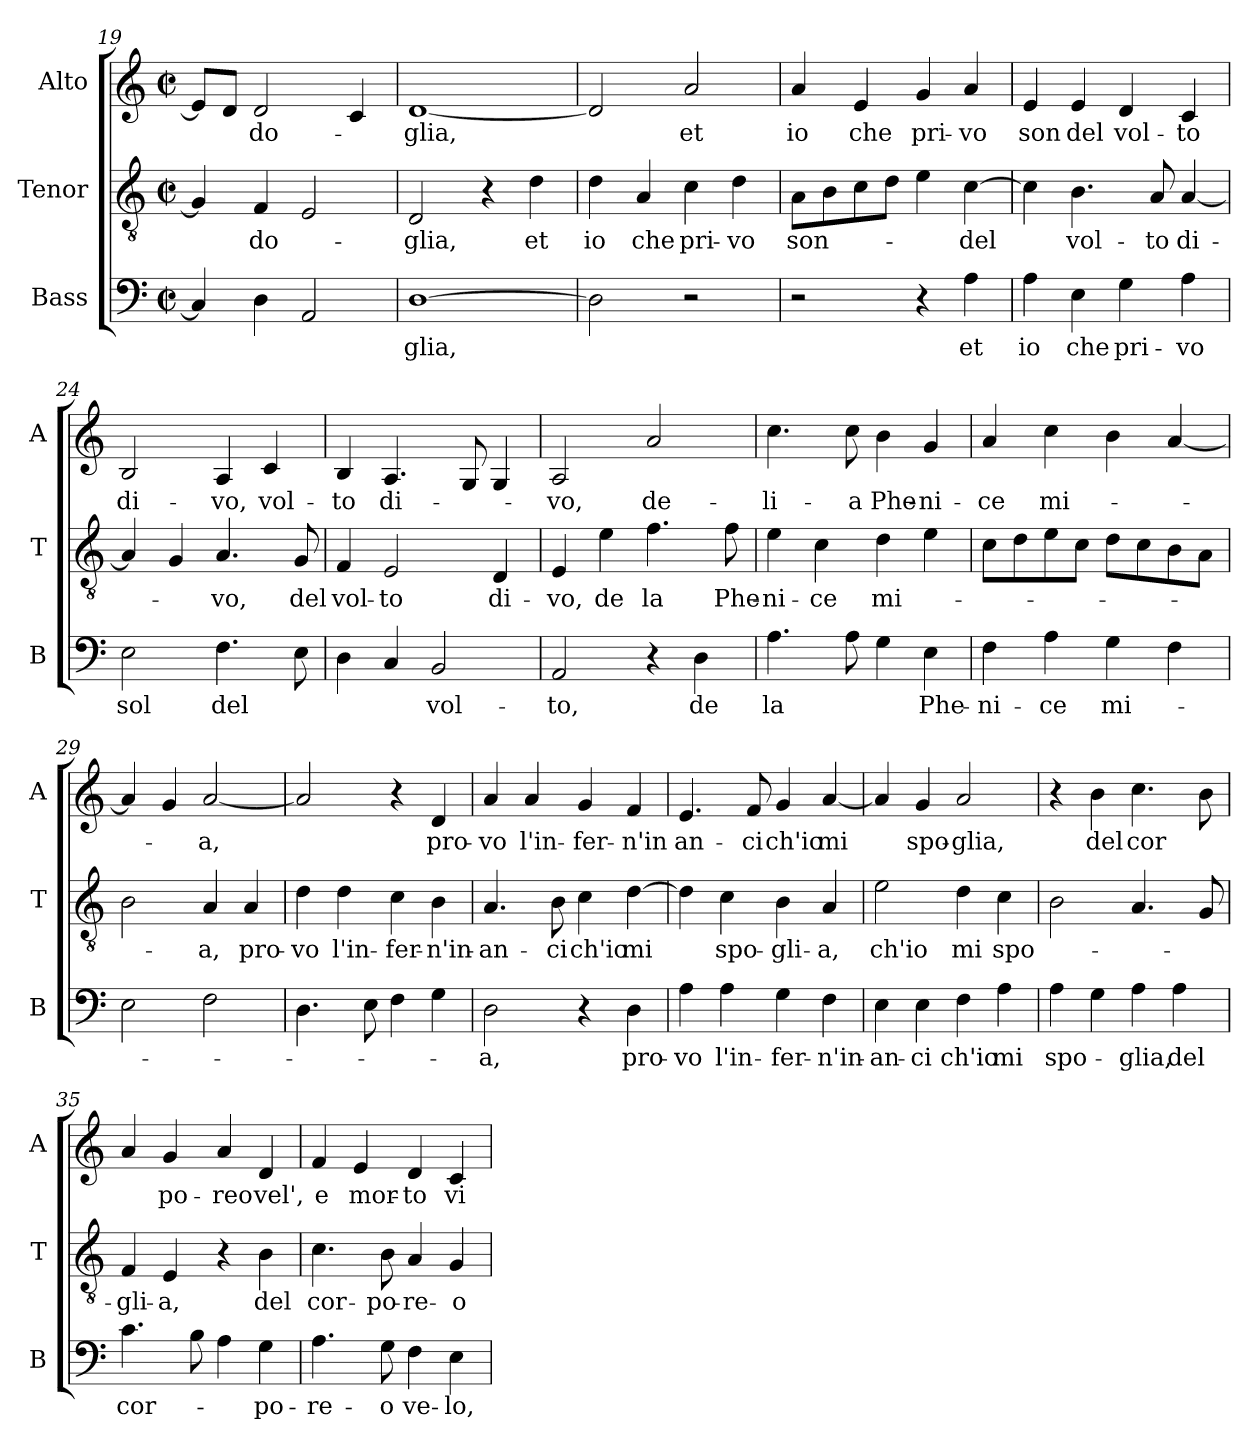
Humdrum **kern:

**kern	**text	**kern	**text	**kern	**text
*part3	*part3	*part2	*part2	*part1	*part1
*staff3	*staff3	*staff2	*staff2	*staff1	*staff1
*I"Bass	*	*I"Tenor	*	*I"Alto	*
*I'B	*	*I'T	*	*I'A	*
*clefF4	*	*clefGv2	*	*clefG2	*
*k[]	*	*k[]	*	*k[]	*
*C:	*	*C:	*	*C:	*
*M2/2	*	*M2/2	*	*M2/2	*
*met(c|)	*	*met(c|)	*	*met(c|)	*
=19	=19	=19	=19	=19	=19
4C/]	.	4G/]	.	8e/L]	.
.	.	.	.	8d/J	.
!	!	!	!LO:LY:b	!	!LO:LY:b
4D\	.	4F/	do-	2d/	do-
2AA/	.	2E/	.	.	.
.	.	.	.	4c/	.
=20	=20	=20	=20	=20	=20
!	!LO:LY:b	!	!LO:LY:b	!	!LO:LY:b
[1D	-glia,	2D/	-glia,	[1d	-glia,
.	.	4r	.	.	.
!	!	!	!LO:LY:b	!	!
.	.	4d\	et	.	.
!!LO:LB:g=z
=21	=21	=21	=21	=21	=21
!	!	!	!LO:LY:b	!	!
2D\]	.	4d\	io	2d/]	.
!	!	!	!LO:LY:b	!	!
.	.	4A/	che	.	.
!	!	!	!LO:LY:b	!	!LO:LY:b
2r	.	4c\	pri-	2a/	et
!	!	!	!LO:LY:b	!	!
.	.	4d\	-vo	.	.
=22	=22	=22	=22	=22	=22
!	!	!	!LO:LY:b	!	!LO:LY:b
2r	.	8A\L	son-	4a/	io
.	.	8B\	.	.	.
!	!	!	!	!	!LO:LY:b
.	.	8c\	.	4e/	che
.	.	8d\J	.	.	.
!	!	!	!	!	!LO:LY:b
4r	.	4e\	.	4g/	pri-
!	!LO:LY:b	!	!LO:LY:b	!	!LO:LY:b
4A\	et	[4c\	-del	4a/	-vo
=23	=23	=23	=23	=23	=23
!	!LO:LY:b	!	!	!	!LO:LY:b
4A\	io	4c\]	.	4e/	son
!	!LO:LY:b	!	!LO:LY:b	!	!LO:LY:b
4E\	che	4.B\	vol-	4e/	del
!	!LO:LY:b	!	!	!	!LO:LY:b
4G\	pri-	.	.	4d/	vol-
!	!	!	!LO:LY:b	!	!
.	.	8A/	-to	.	.
!	!LO:LY:b	!	!LO:LY:b	!	!LO:LY:b
4A\	-vo	[4A/	di-	4c/	-to
=24	=24	=24	=24	=24	=24
!	!LO:LY:b	!	!	!	!LO:LY:b
2E\	sol	4A/]	.	2B/	di-
.	.	4G/	.	.	.
!	!LO:LY:b	!	!LO:LY:b	!	!LO:LY:b
4.F\	del	4.A/	-vo,	4A/	-vo,
!	!	!	!	!	!LO:LY:b
.	.	.	.	4c/	vol-
!	!	!	!LO:LY:b	!	!
8E\	.	8G/	del	.	.
=25	=25	=25	=25	=25	=25
!	!	!	!LO:LY:b	!	!LO:LY:b
4D\	.	4F/	vol-	4B/	-to
!	!	!	!LO:LY:b	!	!LO:LY:b
4C/	.	2E/	-to	4.A/	di-
!	!LO:LY:b	!	!	!	!
2BB/	vol-	.	.	.	.
.	.	.	.	8G/	.
!	!	!	!LO:LY:b	!	!
.	.	4D/	di-	4G/	.
!!LO:LB:g=z
=26	=26	=26	=26	=26	=26
!	!LO:LY:b	!	!LO:LY:b	!	!LO:LY:b
2AA/	-to,	4E/	-vo,	2A/	-vo,
!	!	!	!LO:LY:b	!	!
.	.	4e\	de	.	.
!	!	!	!LO:LY:b	!	!LO:LY:b
4r	.	4.f\	la	2a/	de-
!	!LO:LY:b	!	!	!	!
4D\	de	.	.	.	.
!	!	!	!LO:LY:b	!	!
.	.	8f\	Phe-	.	.
=27	=27	=27	=27	=27	=27
!	!LO:LY:b	!	!LO:LY:b	!	!LO:LY:b
4.A\	la	4e\	-ni-	4.cc\	-li-
!	!	!	!LO:LY:b	!	!
.	.	4c\	-ce	.	.
!	!	!	!	!	!LO:LY:b
8A\	.	.	.	8cc\	-a
!	!	!	!LO:LY:b	!	!LO:LY:b
4G\	.	4d\	mi-	4b\	Phe-
!	!LO:LY:b	!	!	!	!LO:LY:b
4E\	Phe-	4e\	.	4g/	-ni-
=28	=28	=28	=28	=28	=28
!	!LO:LY:b	!	!	!	!LO:LY:b
4F\	-ni-	8c\L	.	4a/	-ce
.	.	8d\	.	.	.
!	!LO:LY:b	!	!	!	!LO:LY:b
4A\	-ce	8e\	.	4cc\	mi-
.	.	8c\J	.	.	.
!	!LO:LY:b	!	!	!	!
4G\	mi-	8d\L	.	4b\	.
.	.	8c\	.	.	.
4F\	.	8B\	.	[4a/	.
.	.	8A\J	.	.	.
=29	=29	=29	=29	=29	=29
2E\	.	2B\	.	4a/]	.
.	.	.	.	4g/	.
!	!	!	!LO:LY:b	!	!LO:LY:b
2F\	.	4A/	-a,	[2a/	-a,
!	!	!	!LO:LY:b	!	!
.	.	4A/	pro-	.	.
=30	=30	=30	=30	=30	=30
!	!	!	!LO:LY:b	!	!
4.D\	.	4d\	-vo	2a/]	.
!	!	!	!LO:LY:b	!	!
.	.	4d\	l'in-	.	.
8E\	.	.	.	.	.
!	!	!	!LO:LY:b	!	!
4F\	.	4c\	-fer-	4r	.
!	!	!	!LO:LY:b	!	!LO:LY:b
4G\	.	4B\	-n'in-	4d/	pro-
!!LO:LB:g=z
=31	=31	=31	=31	=31	=31
!	!LO:LY:b	!	!LO:LY:b	!	!LO:LY:b
2D\	-a,	4.A/	-an-	4a/	-vo
!	!	!	!	!	!LO:LY:b
.	.	.	.	4a/	l'in-
!	!	!	!LO:LY:b	!	!
.	.	8B\	-ci	.	.
!	!	!	!LO:LY:b	!	!LO:LY:b
4r	.	4c\	ch'io	4g/	-fer-
!	!LO:LY:b	!	!LO:LY:b	!	!LO:LY:b
4D\	pro-	[4d\	mi	4f/	-n'in
=32	=32	=32	=32	=32	=32
!	!LO:LY:b	!	!	!	!LO:LY:b
4A\	-vo	4d\]	.	4.e/	an-
!	!LO:LY:b	!	!LO:LY:b	!	!
4A\	l'in-	4c\	spo-	.	.
!	!	!	!	!	!LO:LY:b
.	.	.	.	8f/	-ci
!	!LO:LY:b	!	!LO:LY:b	!	!LO:LY:b
4G\	-fer-	4B\	-gli-	4g/	ch'io
!	!LO:LY:b	!	!LO:LY:b	!	!LO:LY:b
4F\	-n'in-	4A/	-a,	[4a/	mi
=33	=33	=33	=33	=33	=33
!	!LO:LY:b	!	!LO:LY:b	!	!
4E\	-an-	2e\	ch'io	4a/]	.
!	!LO:LY:b	!	!	!	!LO:LY:b
4E\	-ci	.	.	4g/	spo-
!	!LO:LY:b	!	!LO:LY:b	!	!LO:LY:b
4F\	ch'io	4d\	mi	2a/	-glia,
!	!LO:LY:b	!	!LO:LY:b	!	!
4A\	mi	4c\	spo-	.	.
=34	=34	=34	=34	=34	=34
!	!LO:LY:b	!	!	!	!
4A\	spo-	2B\	.	4r	.
!	!	!	!	!	!LO:LY:b
4G\	.	.	.	4b\	del
!	!LO:LY:b	!	!	!	!LO:LY:b
4A\	-glia,	4.A/	.	4.cc\	cor
!	!LO:LY:b	!	!	!	!
4A\	del	.	.	.	.
.	.	8G/	.	8b\	.
=35	=35	=35	=35	=35	=35
!	!LO:LY:b	!	!LO:LY:b	!	!
4.c\	cor-	4F/	-gli-	4a/	.
!	!	!	!LO:LY:b	!	!LO:LY:b
.	.	4E/	-a,	4g/	po-
8B\	.	.	.	.	.
!	!	!	!	!	!LO:LY:b
4A\	.	4r	.	4a/	-reo
!	!LO:LY:b	!	!LO:LY:b	!	!LO:LY:b
4G\	-po-	4B\	del	4d/	vel',
!!LO:PB:g=z
=36	=36	=36	=36	=36	=36
!	!LO:LY:b	!	!LO:LY:b	!	!LO:LY:b
4.A\	-re-	4.c\	cor-	4f/	e
!	!	!	!	!	!LO:LY:b
.	.	.	.	4e/	mor-
!	!LO:LY:b	!	!LO:LY:b	!	!
8G\	-o	8B\	-po-	.	.
!	!LO:LY:b	!	!LO:LY:b	!	!LO:LY:b
4F\	ve-	4A/	-re-	4d/	-to
!	!LO:LY:b	!	!LO:LY:b	!	!LO:LY:b
4E\	-lo,	4G/	-o	4c/	vi-
=	=	=	=	=	=
*-	*-	*-	*-	*-	*-
